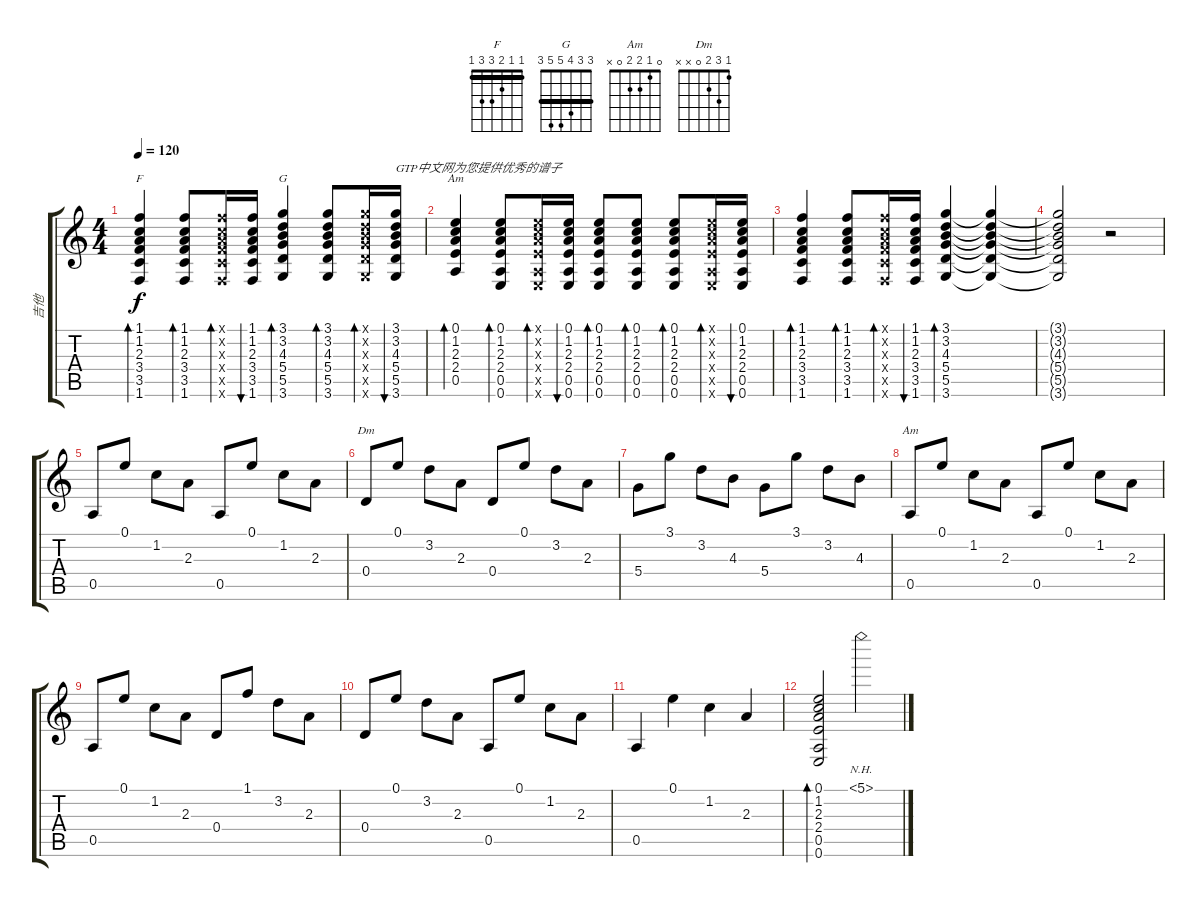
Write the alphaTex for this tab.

\track ("吉他" "吉他") {instrument acousticguitarnylon}
\staff {score tabs}
\tuning (E4 B3 G3 D3 A2 E2) {hide}
\chord ("F" 1 1 2 3 3 1) {barre 1}
\chord ("G" 3 3 4 5 5 3) {barre 3}
\chord ("Am" x 1 2 2 x x)
\chord ("Dm" 1 3 2 0 x x)
\chord ("Am" 0 1 2 2 0 x)
\ts (4 4)
\tempo 120
\clef g2
\ks c
(1.1 1.2 2.3 3.4 3.5 1.6).4{bd 30 ch "F" dy f} (1.1 1.2 2.3 3.4 3.5 1.6).8{bd 30} (1.1{x} 1.2{x} 2.3{x} 3.4{x} 3.5{x} 1.6{x}).16{bd 30} (1.1 1.2 2.3 3.4 3.5 1.6).16{bu 30} (3.1 3.2 4.3 5.4 5.5 3.6).4{bd 30 ch "G"} (3.1 3.2 4.3 5.4 5.5 3.6).8{bd 30} (3.1{x} 3.2{x} 4.3{x} 5.4{x} 5.5{x} 3.6{x}).16{bd 30} (3.1 3.2 4.3 5.4 5.5 3.6).16{bu 30 txt "GTP中文网为您提供优秀的谱子"} |
(0.1 1.2 2.3 2.4 0.5).4{bd 30 ch "Am"} (0.1 1.2 2.3 2.4 0.5 0.6).8{bd 30} (0.1{x} 1.2{x} 2.3{x} 2.4{x} 0.5{x} 0.6{x}).16{bd 30} (0.1 1.2 2.3 2.4 0.5 0.6).16{bu 30} (0.1 1.2 2.3 2.4 0.5 0.6).8{bd 30} (0.1 1.2 2.3 2.4 0.5 0.6).8{bd 30} (0.1 1.2 2.3 2.4 0.5 0.6).8{bd 30} (0.1{x} 1.2{x} 2.3{x} 2.4{x} 0.5{x} 0.6{x}).16{bd 30} (0.1 1.2 2.3 2.4 0.5 0.6).16{bu 30} |
(1.1 1.2 2.3 3.4 3.5 1.6).4{bd 30} (1.1 1.2 2.3 3.4 3.5 1.6).8{bd 30} (1.1{x} 1.2{x} 2.3{x} 3.4{x} 3.5{x} 1.6{x}).16{bd 30} (1.1 1.2 2.3 3.4 3.5 1.6).16{bu 30} (3.1 3.2 4.3 5.4 5.5 3.6).4{bd 30} (3.1{t} 3.2{t} 4.3{t} 5.4{t} 5.5{t} 3.6{t}).4 |
(3.1{t} 3.2{t} 4.3{t} 5.4{t} 5.5{t} 3.6{t}).2 r.2 |
0.5.8 0.1.8 1.2.8 2.3.8 0.5.8 0.1.8 1.2.8 2.3.8 |
0.4.8{ch "Dm"} 0.1.8 3.2.8 2.3.8 0.4.8 0.1.8 3.2.8 2.3.8 |
5.4.8 3.1.8 3.2.8 4.3.8 5.4.8 3.1.8 3.2.8 4.3.8 |
0.5.8{ch "Am"} 0.1.8 1.2.8 2.3.8 0.5.8 0.1.8 1.2.8 2.3.8 |
0.5.8 0.1.8 1.2.8 2.3.8 0.4.8 1.1.8 3.2.8 2.3.8 |
0.4.8 0.1.8 3.2.8 2.3.8 0.5.8 0.1.8 1.2.8 2.3.8 |
0.5.4 0.1.4 1.2.4 2.3.4 |
(0.1 1.2 2.3 2.4 0.5 0.6).2{bd 480} 5.1{nh}.2
